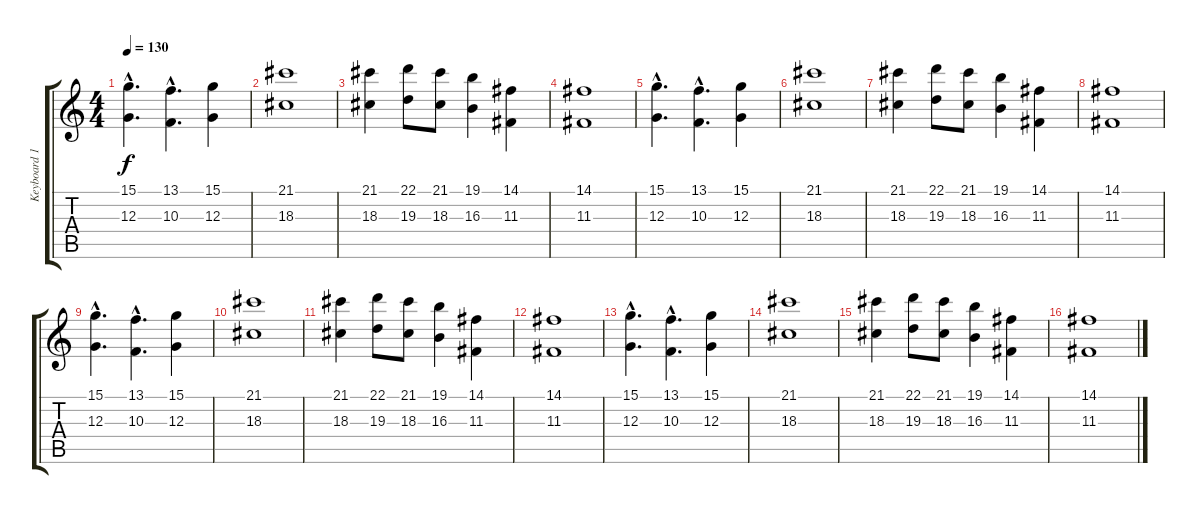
\track ("Keyboard 1" "Keyboard 1") {instrument stringensemble1}
\staff {score tabs}
\tuning (E4 B3 G3 D3 A2 E2) {hide}
\ts (4 4)
\tempo 130
\clef g2
\ks c
(15.1{hac} 12.3{hac}).4{d dy f} (13.1{hac} 10.3{hac}).4{d} (15.1 12.3).4 |
\section ("" "")
(21.1 18.3).1 |
(21.1 18.3).4 (22.1 19.3).8 (21.1 18.3).8 (19.1 16.3).4 (14.1 11.3).4 |
(14.1 11.3).1 |
(15.1{hac} 12.3{hac}).4{d} (13.1{hac} 10.3{hac}).4{d} (15.1 12.3).4 |
(21.1 18.3).1 |
(21.1 18.3).4 (22.1 19.3).8 (21.1 18.3).8 (19.1 16.3).4 (14.1 11.3).4 |
(14.1 11.3).1 |
(15.1{hac} 12.3{hac}).4{d} (13.1{hac} 10.3{hac}).4{d} (15.1 12.3).4 |
(21.1 18.3).1 |
(21.1 18.3).4 (22.1 19.3).8 (21.1 18.3).8 (19.1 16.3).4 (14.1 11.3).4 |
(14.1 11.3).1 |
(15.1{hac} 12.3{hac}).4{d} (13.1{hac} 10.3{hac}).4{d} (15.1 12.3).4 |
(21.1 18.3).1 |
(21.1 18.3).4 (22.1 19.3).8 (21.1 18.3).8 (19.1 16.3).4 (14.1 11.3).4 |
(14.1 11.3).1
